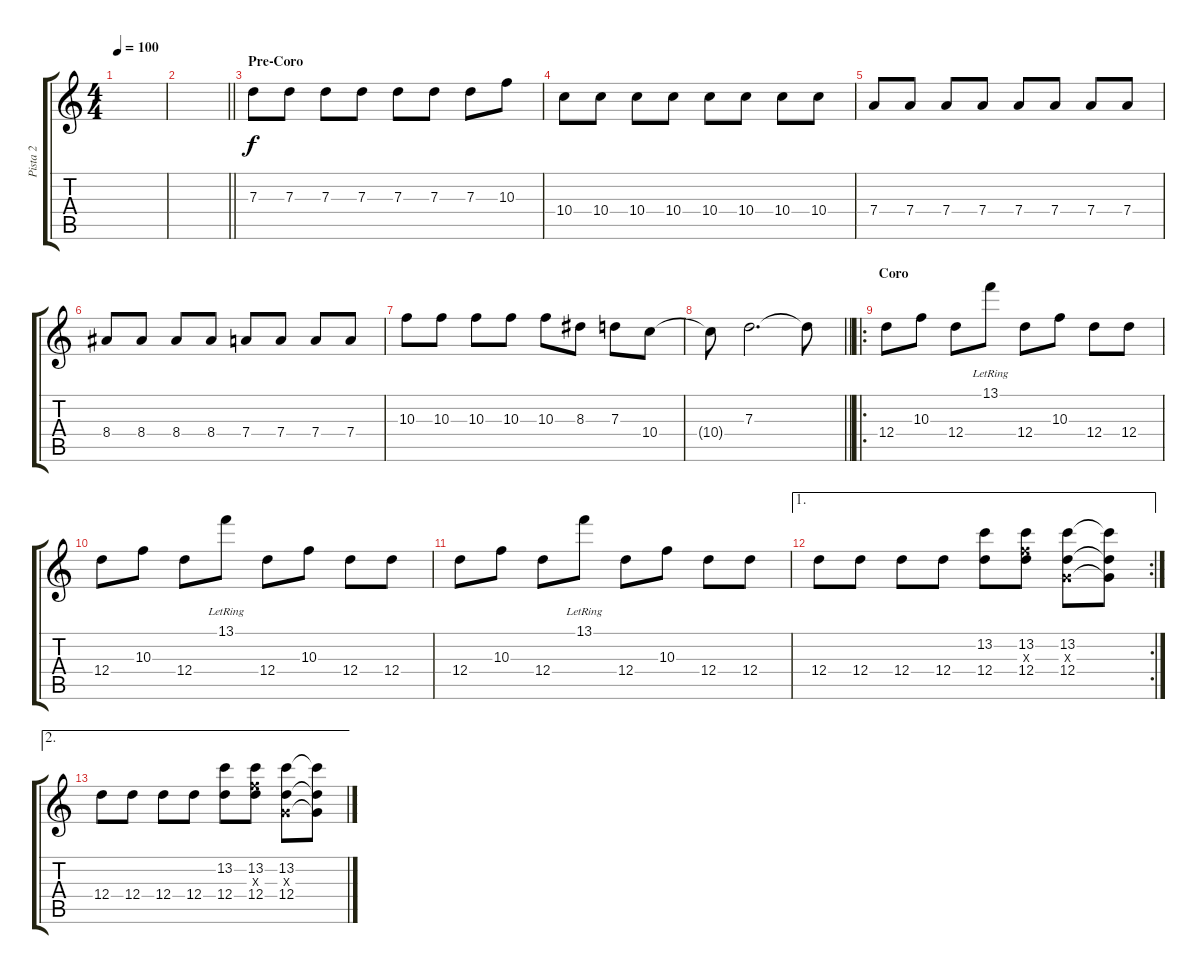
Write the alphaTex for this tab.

\track ("Pista 2" "Pista 2") {instrument distortionguitar}
\staff {score tabs}
\tuning (E4 B3 G3 D3 A2 E2) {hide}
\ts (4 4)
\tempo 100
\clef g2
\ks c
|
\barLineRight lightlight
|
\section ("" "Pre-Coro")
7.3.8{instrument distortionguitar} 7.3.8 7.3.8 7.3.8 7.3.8 7.3.8 7.3.8 10.3.8 |
10.4.8 10.4.8 10.4.8 10.4.8 10.4.8 10.4.8 10.4.8 10.4.8 |
7.4.8 7.4.8 7.4.8 7.4.8 7.4.8 7.4.8 7.4.8 7.4.8 |
8.4.8 8.4.8 8.4.8 8.4.8 7.4.8 7.4.8 7.4.8 7.4.8 |
10.3.8 10.3.8 10.3.8 10.3.8 10.3.8 8.3.8 7.3.8 10.4.8 |
\barLineRight lightlight
10.4{t}.8 7.3.2{d} 7.3{t}.8 |
\ro
\section ("" "Coro")
12.4.8 10.3.8 12.4.8 13.1{lr}.8 12.4.8 10.3.8 12.4.8 12.4.8 |
12.4.8 10.3.8 12.4.8 13.1{lr}.8 12.4.8 10.3.8 12.4.8 12.4.8 |
12.4.8 10.3.8 12.4.8 13.1{lr}.8 12.4.8 10.3.8 12.4.8 12.4.8 |
\ae 1
\rc 2
12.4.8 12.4.8 12.4.8 12.4.8 (13.2 12.4).8 (13.2 10.3{x} 12.4).8 (13.2 0.3{x} 12.4).8 (13.2{t} 0.3{t} 12.4{t}).8 |
\ae 2
12.4.8 12.4.8 12.4.8 12.4.8 (13.2 12.4).8 (13.2 10.3{x} 12.4).8 (13.2 0.3{x} 12.4).8 (13.2{t} 0.3{t} 12.4{t}).8
